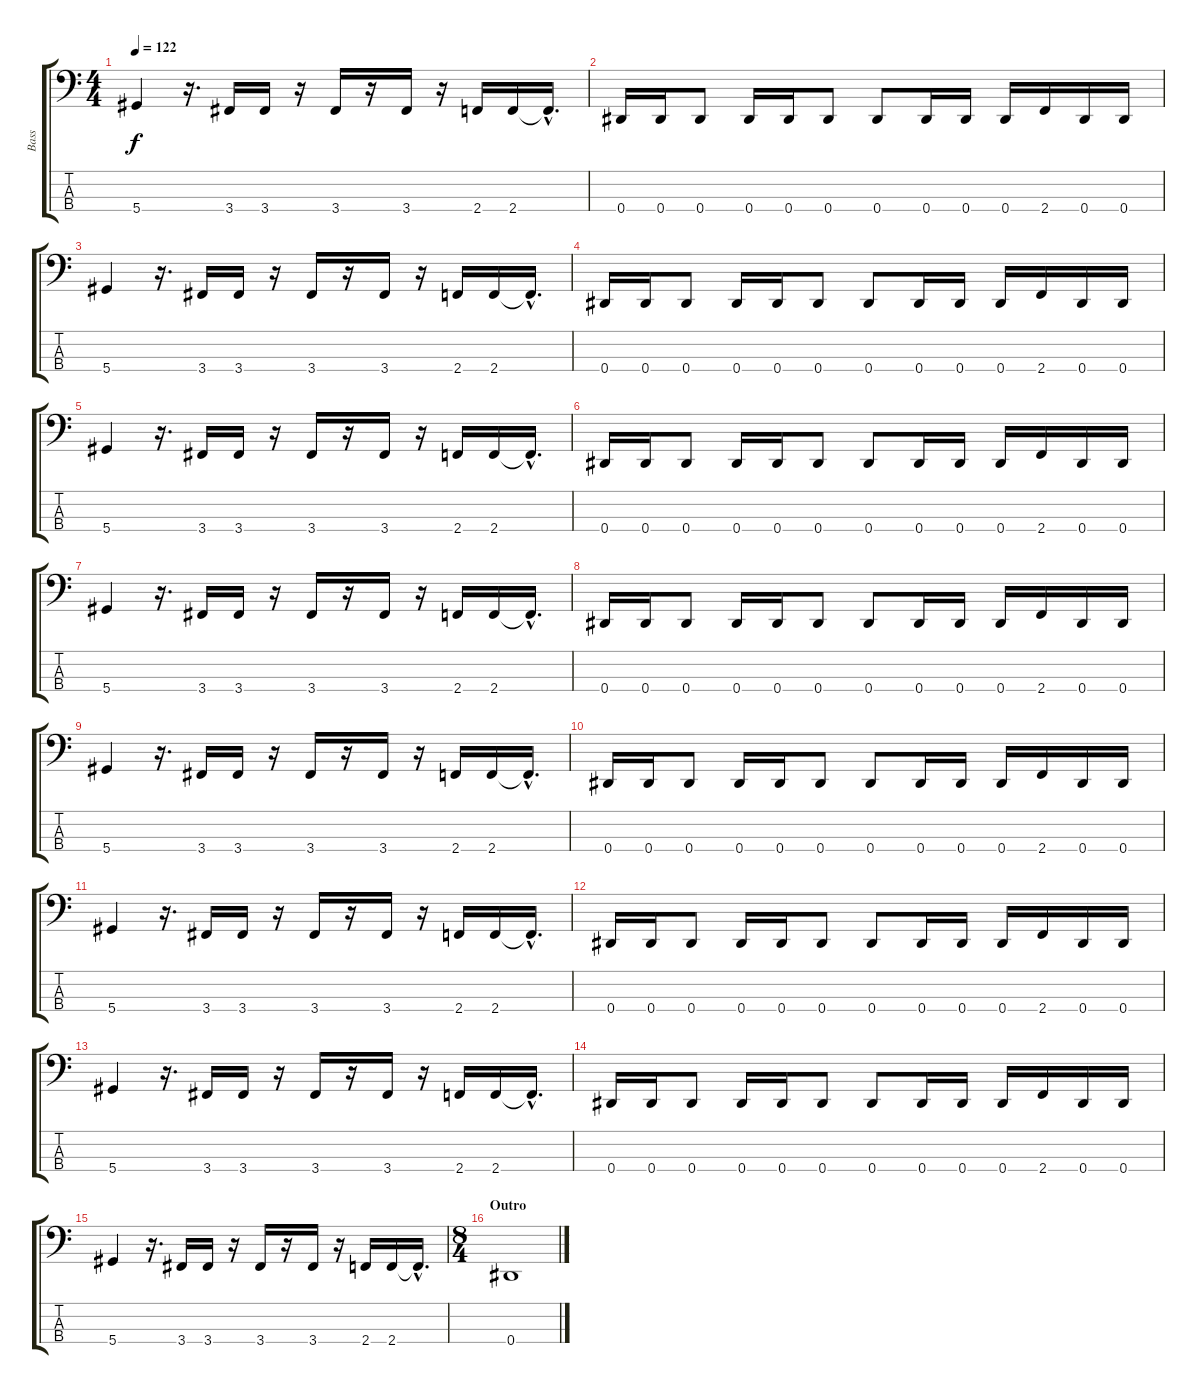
\track ("Bass" "Bass") {instrument electricbasspick}
\staff {score tabs}
\tuning (Gb2 Db2 Ab1 Eb1) {hide}
\ts (4 4)
\tempo 122
\clef f4
\ks c
5.4.4{dy f} r.16{d} 3.4.16 3.4.16 r.16 3.4.16 r.16 3.4.16 r.16 2.4.16 2.4.16 2.4{hac t}.16{d} |
0.4.16 0.4.16 0.4.8 0.4.16 0.4.16 0.4.8 0.4.8 0.4.16 0.4.16 0.4.16 2.4.16 0.4.16 0.4.16 |
5.4.4 r.16{d} 3.4.16 3.4.16 r.16 3.4.16 r.16 3.4.16 r.16 2.4.16 2.4.16 2.4{hac t}.16{d} |
0.4.16 0.4.16 0.4.8 0.4.16 0.4.16 0.4.8 0.4.8 0.4.16 0.4.16 0.4.16 2.4.16 0.4.16 0.4.16 |
5.4.4 r.16{d} 3.4.16 3.4.16 r.16 3.4.16 r.16 3.4.16 r.16 2.4.16 2.4.16 2.4{hac t}.16{d} |
0.4.16 0.4.16 0.4.8 0.4.16 0.4.16 0.4.8 0.4.8 0.4.16 0.4.16 0.4.16 2.4.16 0.4.16 0.4.16 |
5.4.4 r.16{d} 3.4.16 3.4.16 r.16 3.4.16 r.16 3.4.16 r.16 2.4.16 2.4.16 2.4{hac t}.16{d} |
0.4.16 0.4.16 0.4.8 0.4.16 0.4.16 0.4.8 0.4.8 0.4.16 0.4.16 0.4.16 2.4.16 0.4.16 0.4.16 |
5.4.4 r.16{d} 3.4.16 3.4.16 r.16 3.4.16 r.16 3.4.16 r.16 2.4.16 2.4.16 2.4{hac t}.16{d} |
0.4.16 0.4.16 0.4.8 0.4.16 0.4.16 0.4.8 0.4.8 0.4.16 0.4.16 0.4.16 2.4.16 0.4.16 0.4.16 |
5.4.4 r.16{d} 3.4.16 3.4.16 r.16 3.4.16 r.16 3.4.16 r.16 2.4.16 2.4.16 2.4{hac t}.16{d} |
0.4.16 0.4.16 0.4.8 0.4.16 0.4.16 0.4.8 0.4.8 0.4.16 0.4.16 0.4.16 2.4.16 0.4.16 0.4.16 |
5.4.4 r.16{d} 3.4.16 3.4.16 r.16 3.4.16 r.16 3.4.16 r.16 2.4.16 2.4.16 2.4{hac t}.16{d} |
0.4.16 0.4.16 0.4.8 0.4.16 0.4.16 0.4.8 0.4.8 0.4.16 0.4.16 0.4.16 2.4.16 0.4.16 0.4.16 |
5.4.4 r.16{d} 3.4.16 3.4.16 r.16 3.4.16 r.16 3.4.16 r.16 2.4.16 2.4.16 2.4{hac t}.16{d} |
\ts (8 4)
\section ("" "Outro")
0.4.1
